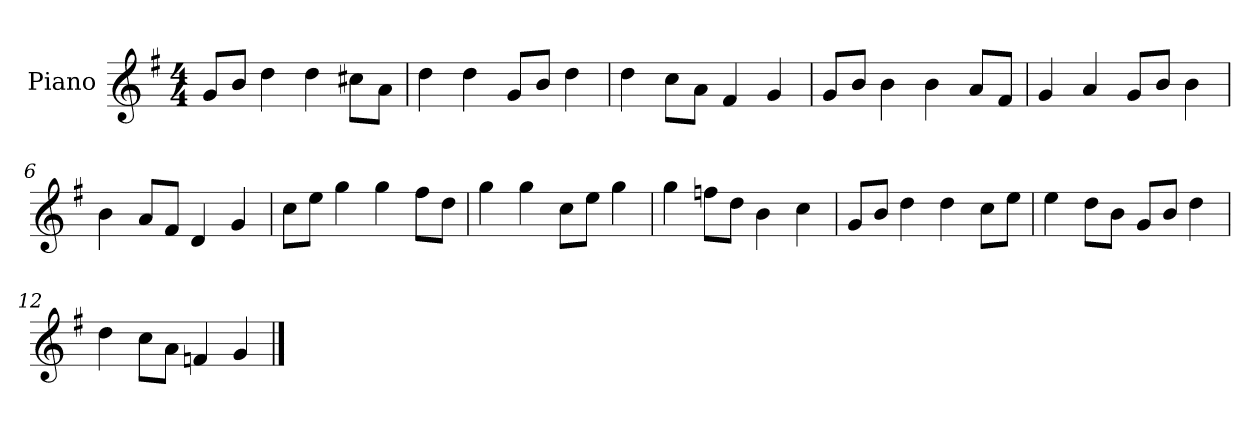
**kern
*part1
*staff1
*I"Piano
*I'P-no
*clefG2
*k[f#]
*M4/4
*MM90
=1
8g/L
8b/J
4dd\
4dd\
8cc#X\L
8a\J
=2
4dd\
4dd\
8g/L
8b/J
4dd\
=3
4dd\
8cc\L
8a\J
4f#/
4g/
=4
8g/L
8b/J
4b\
4b\
8a/L
8f#/J
=5
4g/
4a/
8g/L
8b/J
4b\
=6
4b\
8a/L
8f#/J
4d/
4g/
!!LO:LB:g=z
=7
8cc\L
8ee\J
4gg\
4gg\
8ff#\L
8dd\J
=8
4gg\
4gg\
8cc\L
8ee\J
4gg\
=9
4gg\
8ffn\L
8dd\J
4b\
4cc\
=10
8g/L
8b/J
4dd\
4dd\
8cc\L
8ee\J
=11
4ee\
8dd\L
8b\J
8g/L
8b/J
4dd\
=12
4dd\
8cc\L
8a\J
4fn/
4g/
==
*-
